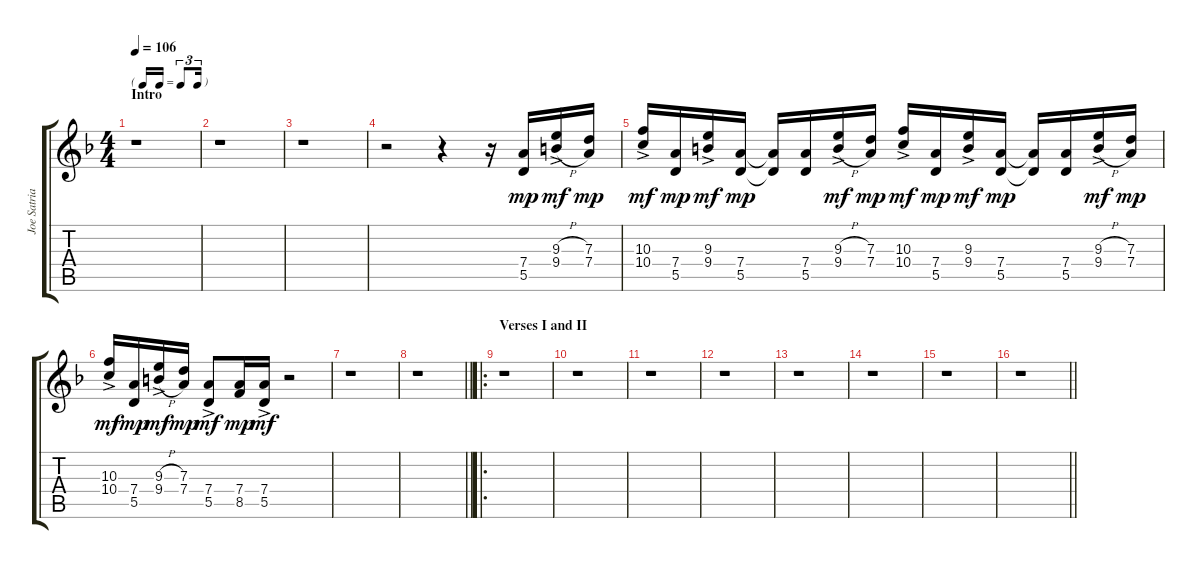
\track ("Joe Satriani (Gtr.III)" "Joe Satria") {instrument distortionguitar}
\staff {score tabs}
\tuning (E4 B3 G3 D3 A2 E2) {hide}
\ts (4 4)
\tf triplet16th
\section ("" "Intro")
\tempo 106
\clef g2
\ks f
r.1{dy mp instrument distortionguitar} |
r.1 |
r.1 |
r.2 r.4 r.16 (7.4 5.5).16 (9.3{h ac} 9.4{h ac}).16{dy mf} (7.3 7.4).16{dy mp} |
(10.3{ac} 10.4{ac}).16{dy mf} (7.4 5.5).16{dy mp} (9.3{ac} 9.4{ac}).16{dy mf} (7.4 5.5).16{dy mp} (7.4{t} 5.5{t}).16 (7.4 5.5).16 (9.3{h ac} 9.4{h ac}).16{dy mf} (7.3 7.4).16{dy mp} (10.3{ac} 10.4{ac}).16{dy mf} (7.4 5.5).16{dy mp} (9.3{ac} 9.4{ac}).16{dy mf} (7.4 5.5).16{dy mp} (7.4{t} 5.5{t}).16 (7.4 5.5).16 (9.3{h ac} 9.4{h ac}).16{dy mf} (7.3 7.4).16{dy mp} |
(10.3{ac} 10.4{ac}).16{dy mf} (7.4 5.5).16{dy mp} (9.3{h ac} 9.4{h ac}).16{dy mf} (7.3 7.4).16{dy mp} (7.4{ac} 5.5{ac}).8{dy mf} (7.4 8.5).16{dy mp} (7.4{ac} 5.5{ac}).16{dy mf} r.2 |
r.1 |
\barLineRight lightlight
r.1 |
\ro
\section ("" "Verses I and II")
r.1 |
r.1 |
r.1 |
r.1 |
r.1 |
r.1 |
r.1 |
\barLineRight lightlight
r.1
